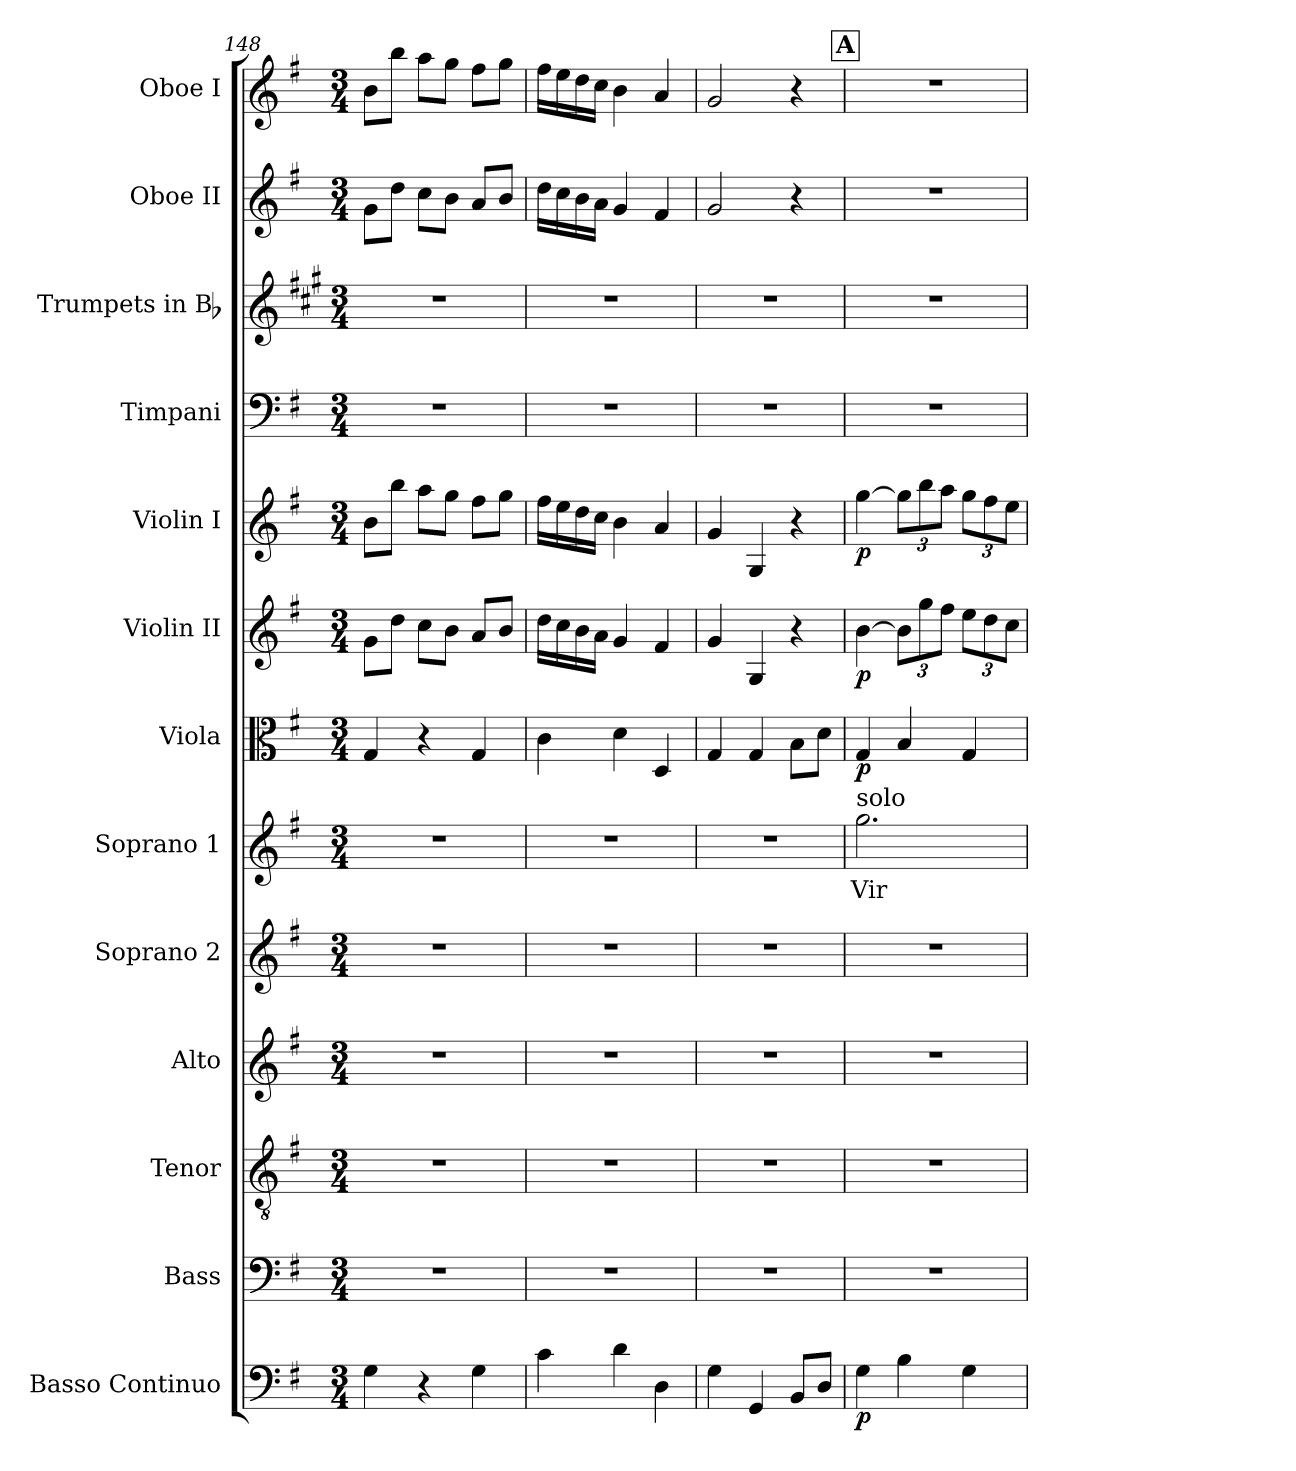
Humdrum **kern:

**kern	**dynam	**kern	**kern	**kern	**kern	**kern	**text	**kern	**dynam	**kern	**dynam	**kern	**dynam	**kern	**kern	**kern	**kern
*part13	*part13	*part12	*part11	*part10	*part9	*part8	*part8	*part7	*part7	*part6	*part6	*part5	*part5	*part4	*part3	*part2	*part1
*staff13	*staff13	*staff12	*staff11	*staff10	*staff9	*staff8	*staff8	*staff7	*staff7	*staff6	*staff6	*staff5	*staff5	*staff4	*staff3	*staff2	*staff1
*I"Basso Continuo	*	*I"Bass	*I"Tenor	*I"Alto	*I"Soprano 2	*I"Soprano 1	*	*I"Viola	*	*I"Violin II	*	*I"Violin I	*	*I"Timpani	*I"Trumpets in Bb	*I"Oboe II	*I"Oboe I
*I'BC	*	*I'B	*I'T	*I'A	*I'S	*I'S	*	*I'Vla.	*	*I'Vln. II	*	*I'Vln. I	*	*I'Timp.	*	*I'Ob. II	*I'Ob. I
*clefF4	*	*clefF4	*clefGv2	*clefG2	*clefG2	*clefG2	*	*clefC3	*	*clefG2	*	*clefG2	*	*clefF4	*clefG2	*clefG2	*clefG2
*	*	*	*	*	*	*	*	*	*	*	*	*	*	*	*ITrd1c2	*	*
*k[f#]	*	*k[f#]	*k[f#]	*k[f#]	*k[f#]	*k[f#]	*	*k[f#]	*	*k[f#]	*	*k[f#]	*	*k[f#]	*k[f#]	*k[f#]	*k[f#]
*G:	*	*G:	*G:	*G:	*G:	*G:	*	*G:	*	*G:	*	*G:	*	*G:	*G:	*G:	*G:
*M3/4	*	*M3/4	*M3/4	*M3/4	*M3/4	*M3/4	*	*M3/4	*	*M3/4	*	*M3/4	*	*M3/4	*M3/4	*M3/4	*M3/4
=148	=148	=148	=148	=148	=148	=148	=148	=148	=148	=148	=148	=148	=148	=148	=148	=148	=148
4G\	.	2.r	2.r	2.r	2.r	2.r	.	4G/	.	8g\L	.	8b\L	.	2.r	2.r	8g\L	8b\L
.	.	.	.	.	.	.	.	.	.	8dd\J	.	8bb\J	.	.	.	8dd\J	8bb\J
4r	.	.	.	.	.	.	.	4r	.	8cc\L	.	8aa\L	.	.	.	8cc\L	8aa\L
.	.	.	.	.	.	.	.	.	.	8b\J	.	8gg\J	.	.	.	8b\J	8gg\J
4G\	.	.	.	.	.	.	.	4G/	.	8a/L	.	8ff#\L	.	.	.	8a/L	8ff#\L
.	.	.	.	.	.	.	.	.	.	8b/J	.	8gg\J	.	.	.	8b/J	8gg\J
=149	=149	=149	=149	=149	=149	=149	=149	=149	=149	=149	=149	=149	=149	=149	=149	=149	=149
4c\	.	2.r	2.r	2.r	2.r	2.r	.	4c\	.	16dd\LL	.	16ff#\LL	.	2.r	2.r	16dd\LL	16ff#\LL
.	.	.	.	.	.	.	.	.	.	16cc\	.	16ee\	.	.	.	16cc\	16ee\
.	.	.	.	.	.	.	.	.	.	16b\	.	16dd\	.	.	.	16b\	16dd\
.	.	.	.	.	.	.	.	.	.	16a\JJ	.	16cc\JJ	.	.	.	16a\JJ	16cc\JJ
4d\	.	.	.	.	.	.	.	4d\	.	4g/	.	4b\	.	.	.	4g/	4b\
4D\	.	.	.	.	.	.	.	4D/	.	4f#/	.	4a/	.	.	.	4f#/	4a/
!!LO:PB:g=z
=150	=150	=150	=150	=150	=150	=150	=150	=150	=150	=150	=150	=150	=150	=150	=150	=150	=150
4G\	.	2.r	2.r	2.r	2.r	2.r	.	4G/	.	4g/	.	4g/	.	2.r	2.r	2g/	2g/
4GG/	.	.	.	.	.	.	.	4G/	.	4G/	.	4G/	.	.	.	.	.
8BB/L	.	.	.	.	.	.	.	8B\L	.	4r	.	4r	.	.	.	4r	4r
8D/J	.	.	.	.	.	.	.	8d\J	.	.	.	.	.	.	.	.	.
!!LO:REH:place=s1:a:B:fs=14:t=A
=151	=151	=151	=151	=151	=151	=151	=151	=151	=151	=151	=151	=151	=151	=151	=151	=151	=151
!	!	!	!	!	!	!LO:TX:a:t=solo	!	!	!	!	!	!	!	!	!	!	!
!	!LO:DY:b	!	!	!	!	!	!LO:LY:b	!	!LO:DY:b	!	!LO:DY:b	!	!LO:DY:b	!	!	!	!
4G\	p	2.r	2.r	2.r	2.r	2.gg\	Vir-	4G/	p	[4b\	p	[4gg\	p	2.r	2.r	2.r	2.r
4B\	.	.	.	.	.	.	.	4B/	.	12b\L]	.	12gg\L]	.	.	.	.	.
.	.	.	.	.	.	.	.	.	.	12gg\	.	12bb\	.	.	.	.	.
.	.	.	.	.	.	.	.	.	.	12ff#\J	.	12aa\J	.	.	.	.	.
4G\	.	.	.	.	.	.	.	4G/	.	12ee\L	.	12gg\L	.	.	.	.	.
.	.	.	.	.	.	.	.	.	.	12dd\	.	12ff#\	.	.	.	.	.
.	.	.	.	.	.	.	.	.	.	12cc\J	.	12ee\J	.	.	.	.	.
=	=	=	=	=	=	=	=	=	=	=	=	=	=	=	=	=	=
*-	*-	*-	*-	*-	*-	*-	*-	*-	*-	*-	*-	*-	*-	*-	*-	*-	*-
